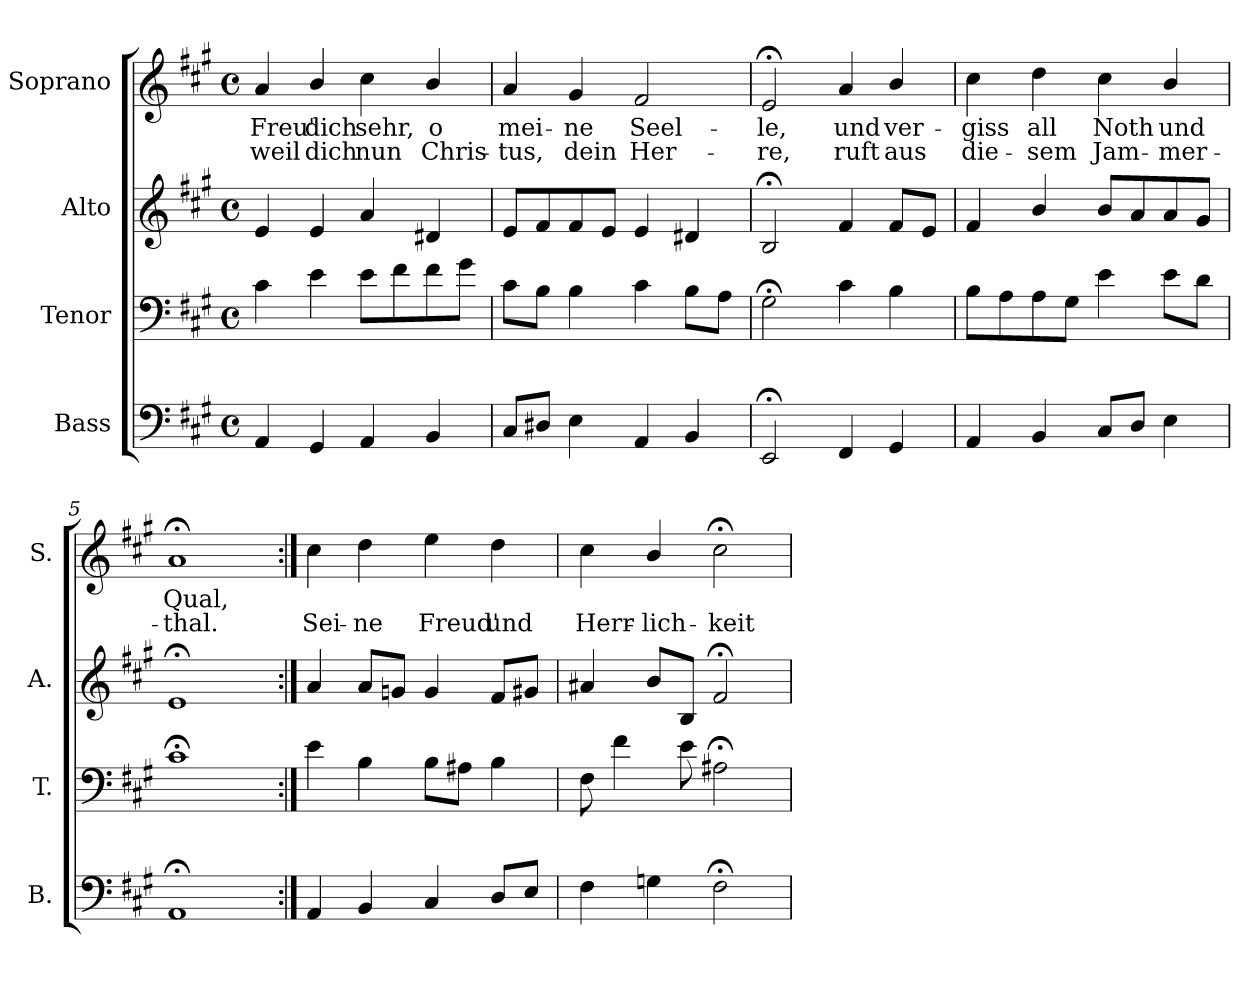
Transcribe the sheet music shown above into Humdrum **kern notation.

**kern	**kern	**kern	**kern	**text	**text
*part4	*part3	*part2	*part1	*part1	*part1
*staff4	*staff3	*staff2	*staff1	*staff1	*staff1
*I"Bass	*I"Tenor	*I"Alto	*I"Soprano	*	*
*I'B.	*I'T.	*I'A.	*I'S.	*	*
*clefF4	*clefF4	*clefG2	*clefG2	*	*
*k[f#c#g#]	*k[f#c#g#]	*k[f#c#g#]	*k[f#c#g#]	*	*
*A:	*A:	*A:	*A:	*	*
*M4/4	*M4/4	*M4/4	*M4/4	*	*
*met(c)	*met(c)	*met(c)	*met(c)	*	*
=1	=1	=1	=1	=1	=1
4AA/	4c#\	4e/	4a/	Freu'	weil
4GG#/	4e\	4e/	4b/	dich	dich
4AA/	8e\L	4a/	4cc#\	sehr,	nun
.	8f#\	.	.	.	.
4BB/	8f#\	4d#X/	4b/	o	Chris-
.	8g#\J	.	.	.	.
=2	=2	=2	=2	=2	=2
8C#/L	8c#\L	8e/L	4a/	mei-	-tus,
8D#X/J	8B\J	8f#/	.	.	.
4E\	4B\	8f#/	4g#/	-ne	dein
.	.	8e/J	.	.	.
4AA/	4c#\	4e/	2f#/	Seel-	Her-
4BB/	8B\L	4d#X/	.	.	.
.	8A\J	.	.	.	.
=3	=3	=3	=3	=3	=3
2EE;</	2G#;<\	2B;</	2e;</	-le,	-re,
4FF#/	4c#\	4f#/	4a/	und	ruft
4GG#/	4B\	8f#/L	4b/	ver-	aus
.	.	8e/J	.	.	.
=4	=4	=4	=4	=4	=4
4AA/	8B\L	4f#/	4cc#\	-giss	die-
.	8A\	.	.	.	.
4BB/	8A\	4b/	4dd\	all	-sem
.	8G#\J	.	.	.	.
8C#/L	4e\	8b/L	4cc#\	Noth	Jam-
8D/J	.	8a/	.	.	.
4E\	8e\L	8a/	4b/	und	-mer-
.	8d\J	8g#/J	.	.	.
=5	=5	=5	=5	=5	=5
1AA;<	1c#;<	1e;<	1a;<	Qual,	-thal.
!!LO:LB:g=z
=6:|!	=6:|!	=6:|!	=6:|!	=6:|!	=6:|!
4AA/	4e\	4a/	4cc#\	.	Sei-
4BB/	4B\	8a/L	4dd\	.	-ne
.	.	8gn/J	.	.	.
4C#/	8B\L	4g/	4ee\	.	Freud'
.	8A#X\J	.	.	.	.
8D/L	4B\	8f#/L	4dd\	.	und
8E/J	.	8g#X/J	.	.	.
=7	=7	=7	=7	=7	=7
4F#\	8F#\	4a#X/	4cc#\	.	Herr-
.	4f#\	.	.	.	.
4Gn\	.	8b/L	4b/	.	-lich-
.	8e\	8B/J	.	.	.
2F#;<\	2A#X;<\	2f#;</	2cc#;<\	.	-keit
=	=	=	=	=	=
*-	*-	*-	*-	*-	*-
